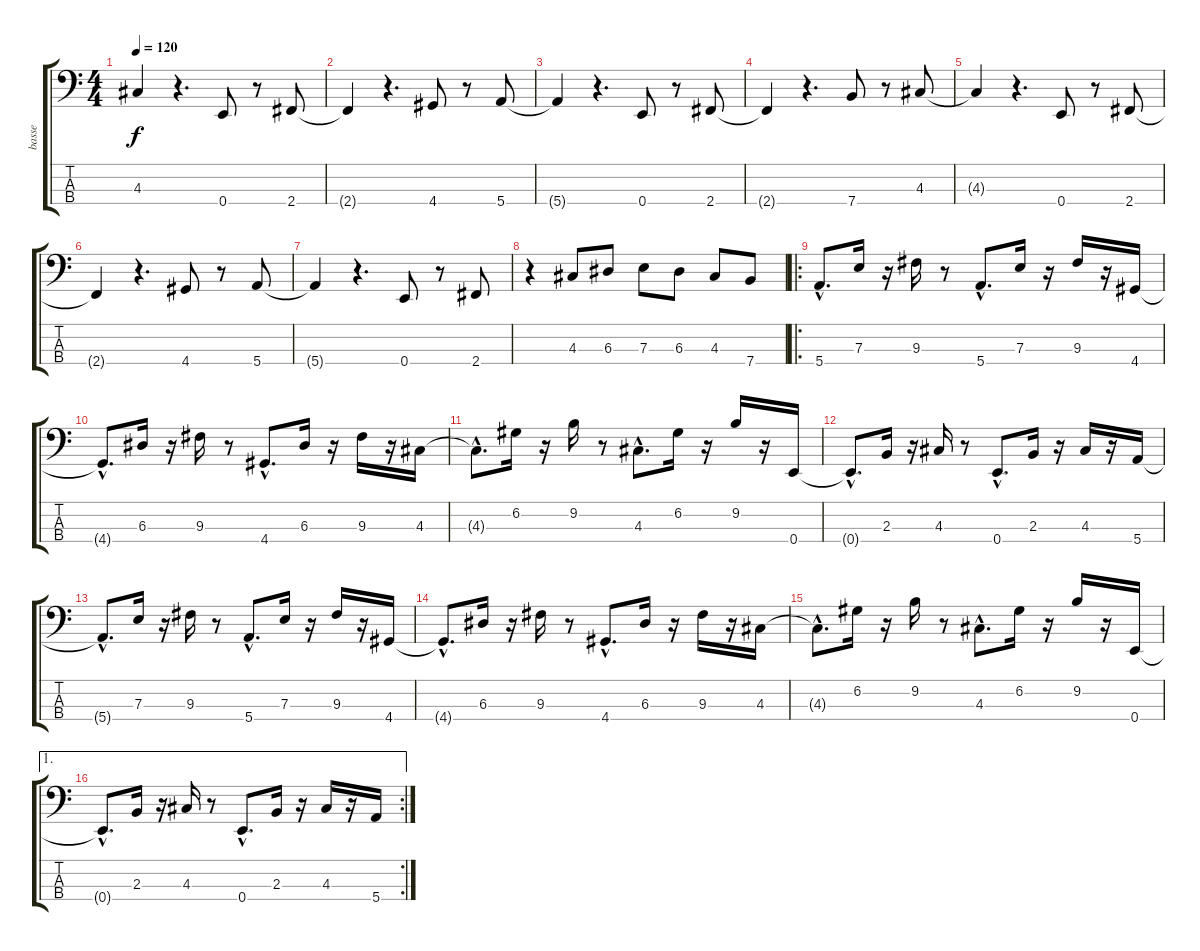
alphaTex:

\track ("basse" "basse") {instrument acousticguitarnylon}
\staff {score tabs}
\tuning (G2 D2 A1 E1) {hide}
\ts (4 4)
\tempo 120
\clef f4
\ks c
4.3.4{dy f} r.4{d} 0.4.8 r.8 2.4.8 |
2.4{t}.4 r.4{d} 4.4.8 r.8 5.4.8 |
5.4{t}.4 r.4{d} 0.4.8 r.8 2.4.8 |
2.4{t}.4 r.4{d} 7.4.8 r.8 4.3.8 |
4.3{t}.4 r.4{d} 0.4.8 r.8 2.4.8 |
2.4{t}.4 r.4{d} 4.4.8 r.8 5.4.8 |
5.4{t}.4 r.4{d} 0.4.8 r.8 2.4.8 |
r.4 4.3.8 6.3.8 7.3.8 6.3.8 4.3.8 7.4.8 |
\ro
5.4{hac}.8{d} 7.3.16 r.16 9.3.16 r.8 5.4{hac}.8{d} 7.3.16 r.16 9.3.16 r.16 4.4.16 |
4.4{hac t}.8{d} 6.3.16 r.16 9.3.16 r.8 4.4{hac}.8{d} 6.3.16 r.16 9.3.16 r.16 4.3.16 |
4.3{hac t}.8{d} 6.2.16 r.16 9.2.16 r.8 4.3{hac}.8{d} 6.2.16 r.16 9.2.16 r.16 0.4.16 |
0.4{hac t}.8{d} 2.3.16 r.16 4.3.16 r.8 0.4{hac}.8{d} 2.3.16 r.16 4.3.16 r.16 5.4.16 |
5.4{hac t}.8{d} 7.3.16 r.16 9.3.16 r.8 5.4{hac}.8{d} 7.3.16 r.16 9.3.16 r.16 4.4.16 |
4.4{hac t}.8{d} 6.3.16 r.16 9.3.16 r.8 4.4{hac}.8{d} 6.3.16 r.16 9.3.16 r.16 4.3.16 |
4.3{hac t}.8{d} 6.2.16 r.16 9.2.16 r.8 4.3{hac}.8{d} 6.2.16 r.16 9.2.16 r.16 0.4.16 |
\ae 1
\rc 2
0.4{hac t}.8{d} 2.3.16 r.16 4.3.16 r.8 0.4{hac}.8{d} 2.3.16 r.16 4.3.16 r.16 5.4.16
